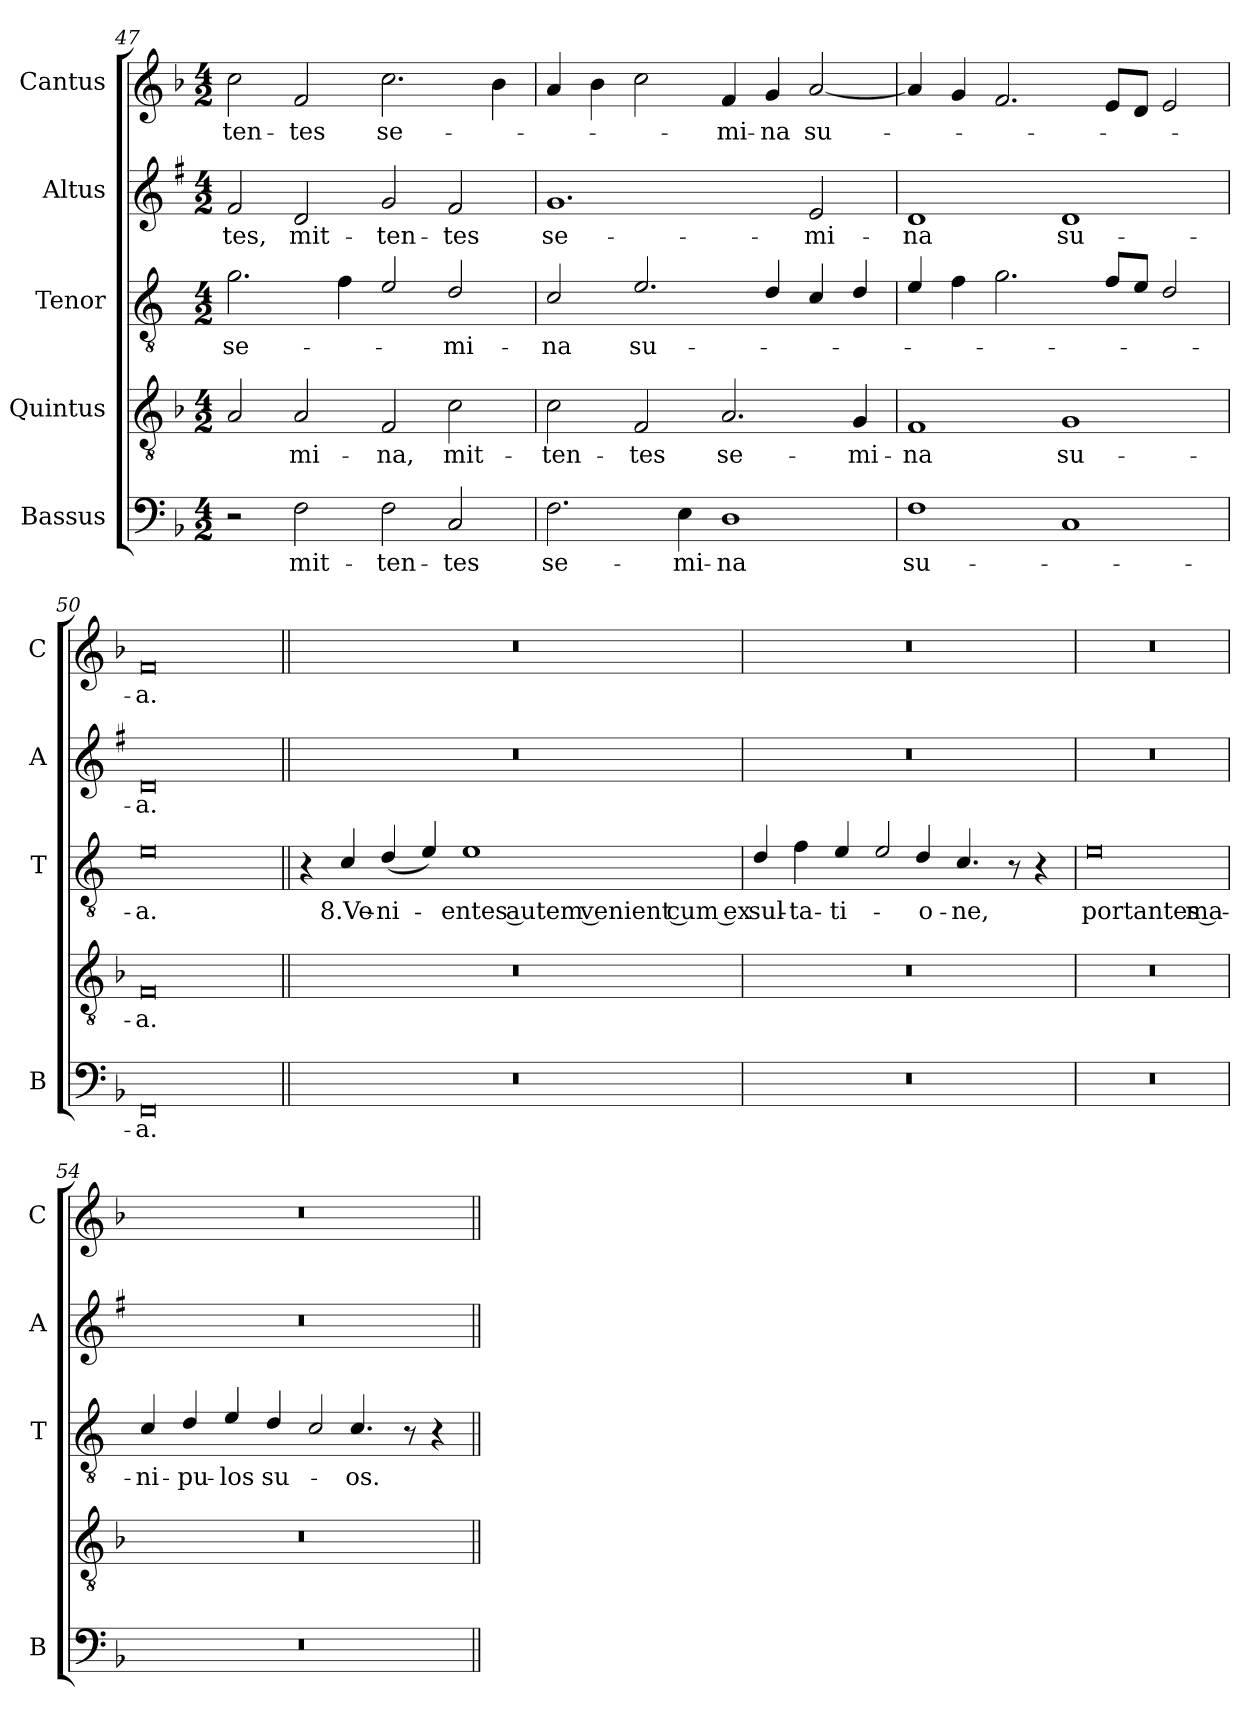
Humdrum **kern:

**kern	**text	**kern	**text	**kern	**text	**kern	**text	**kern	**text
*part5	*part5	*part4	*part4	*part3	*part3	*part2	*part2	*part1	*part1
*staff5	*staff5	*staff4	*staff4	*staff3	*staff3	*staff2	*staff2	*staff1	*staff1
*I"Bassus	*	*I"Quintus	*	*I"Tenor	*	*I"Altus	*	*I"Cantus	*
*I'B	*	*	*	*I'T	*	*I'A	*	*I'C	*
*clefF4	*	*clefGv2	*	*clefGv2	*	*clefG2	*	*clefG2	*
*	*	*	*	*ITrd4c7	*	*ITrd1c2	*	*	*
*k[b-]	*	*k[b-]	*	*k[b-]	*	*k[b-]	*	*k[b-]	*
*F:	*	*F:	*	*F:	*	*F:	*	*F:	*
*M4/2	*	*M4/2	*	*M4/2	*	*M4/2	*	*M4/2	*
=47	=47	=47	=47	=47	=47	=47	=47	=47	=47
!	!	!	!	!	!LO:LY:b	!	!LO:LY:b	!	!LO:LY:b
2r	.	2A/	.	2.c\	se-	2e/	-tes,	2cc\	-ten-
!	!LO:LY:b	!	!LO:LY:b	!	!	!	!LO:LY:b	!	!LO:LY:b
2F\	mit-	2A/	-mi-	.	.	2c/	mit-	2f/	-tes
.	.	.	.	4B-\	.	.	.	.	.
!	!LO:LY:b	!	!LO:LY:b	!	!	!	!LO:LY:b	!	!LO:LY:b
2F\	-ten-	2F/	-na,	2A/	.	2f/	-ten-	2.cc\	se-
!	!LO:LY:b	!	!LO:LY:b	!	!LO:LY:b	!	!LO:LY:b	!	!
2C/	-tes	2c\	mit-	2G/	-mi-	2e/	-tes	.	.
.	.	.	.	.	.	.	.	4b-\	.
=48	=48	=48	=48	=48	=48	=48	=48	=48	=48
!	!LO:LY:b	!	!LO:LY:b	!	!LO:LY:b	!	!LO:LY:b	!	!
2.F\	se-	2c\	-ten-	2F/	-na	1.f	se-	4a/	.
.	.	.	.	.	.	.	.	4b-\	.
!	!	!	!LO:LY:b	!	!LO:LY:b	!	!	!	!
.	.	2F/	-tes	2.A/	su-	.	.	2cc\	.
!	!LO:LY:b	!	!	!	!	!	!	!	!
4E\	-mi-	.	.	.	.	.	.	.	.
!	!LO:LY:b	!	!LO:LY:b	!	!	!	!	!	!LO:LY:b
1D	-na	2.A/	se-	.	.	.	.	4f/	-mi-
!	!	!	!	!	!	!	!	!	!LO:LY:b
.	.	.	.	4G/	.	.	.	4g/	-na
!	!	!	!	!	!	!	!LO:LY:b	!	!LO:LY:b
.	.	.	.	4F/	.	2d/	-mi-	[2a/	su-
!	!	!	!LO:LY:b	!	!	!	!	!	!
.	.	4G/	-mi-	4G/	.	.	.	.	.
=49	=49	=49	=49	=49	=49	=49	=49	=49	=49
!	!LO:LY:b	!	!LO:LY:b	!	!	!	!LO:LY:b	!	!
1F	su-	1F	-na	4A/	.	1c	-na	4a/]	.
.	.	.	.	4B-\	.	.	.	4g/	.
.	.	.	.	2.c\	.	.	.	2.f/	.
!	!	!	!LO:LY:b	!	!	!	!LO:LY:b	!	!
1C	.	1G	su-	.	.	1c	su-	.	.
.	.	.	.	8B-/L	.	.	.	8e/L	.
.	.	.	.	8A/J	.	.	.	8d/J	.
.	.	.	.	2G/	.	.	.	2e/	.
=50	=50	=50	=50	=50	=50	=50	=50	=50	=50
!	!LO:LY:b	!	!LO:LY:b	!	!LO:LY:b	!	!LO:LY:b	!	!LO:LY:b
0FF	-a.	0F	-a.	0A	-a.	0c	-a.	0f	-a.
!!LO:PB:g=z
=51||	=51||	=51||	=51||	=51||	=51||	=51||	=51||	=51||	=51||
0r	.	0r	.	4r	.	0r	.	0r	.
!	!	!	!	!	!LO:LY:b	!	!	!	!
.	.	.	.	4F/	8.Ve-	.	.	.	.
!	!	!	!	!	!LO:LY:b	!	!	!	!
.	.	.	.	(<4G/	-ni-	.	.	.	.
.	.	.	.	4A/)	.	.	.	.	.
!	!	!	!	!	!LO:LY:b	!	!	!	!
.	.	.	.	1A	-entes autem venient cum ex-	.	.	.	.
=52	=52	=52	=52	=52	=52	=52	=52	=52	=52
!	!	!	!	!	!LO:LY:b	!	!	!	!
0r	.	0r	.	4G/	-sul-	0r	.	0r	.
!	!	!	!	!	!LO:LY:b	!	!	!	!
.	.	.	.	4B-\	-ta-	.	.	.	.
!	!	!	!	!	!LO:LY:b	!	!	!	!
.	.	.	.	4A/	-ti-	.	.	.	.
!	!	!	!	!LO:N:head=open	!	!	!	!	!
.	.	.	.	4A/	.	.	.	.	.
!	!	!	!	!	!LO:LY:b	!	!	!	!
.	.	.	.	4G/	-o-	.	.	.	.
!	!	!	!	!	!LO:LY:b	!	!	!	!
.	.	.	.	4.F/	-ne,	.	.	.	.
.	.	.	.	8r	.	.	.	.	.
.	.	.	.	4r	.	.	.	.	.
=53	=53	=53	=53	=53	=53	=53	=53	=53	=53
!	!	!	!	!	!LO:LY:b	!	!	!	!
0r	.	0r	.	0A	portantes ma-	0r	.	0r	.
=54	=54	=54	=54	=54	=54	=54	=54	=54	=54
!	!	!	!	!	!LO:LY:b	!	!	!	!
0r	.	0r	.	4F/	-ni-	0r	.	0r	.
!	!	!	!	!	!LO:LY:b	!	!	!	!
.	.	.	.	4G/	-pu-	.	.	.	.
!	!	!	!	!	!LO:LY:b	!	!	!	!
.	.	.	.	4A/	-los	.	.	.	.
!	!	!	!	!	!LO:LY:b	!	!	!	!
.	.	.	.	4G/	su-	.	.	.	.
!	!	!	!	!LO:N:head=open	!	!	!	!	!
.	.	.	.	4F/	.	.	.	.	.
!	!	!	!	!	!LO:LY:b	!	!	!	!
.	.	.	.	4.F/	-os.	.	.	.	.
.	.	.	.	8r	.	.	.	.	.
.	.	.	.	4r	.	.	.	.	.
=||	=||	=||	=||	=||	=||	=||	=||	=||	=||
*-	*-	*-	*-	*-	*-	*-	*-	*-	*-
